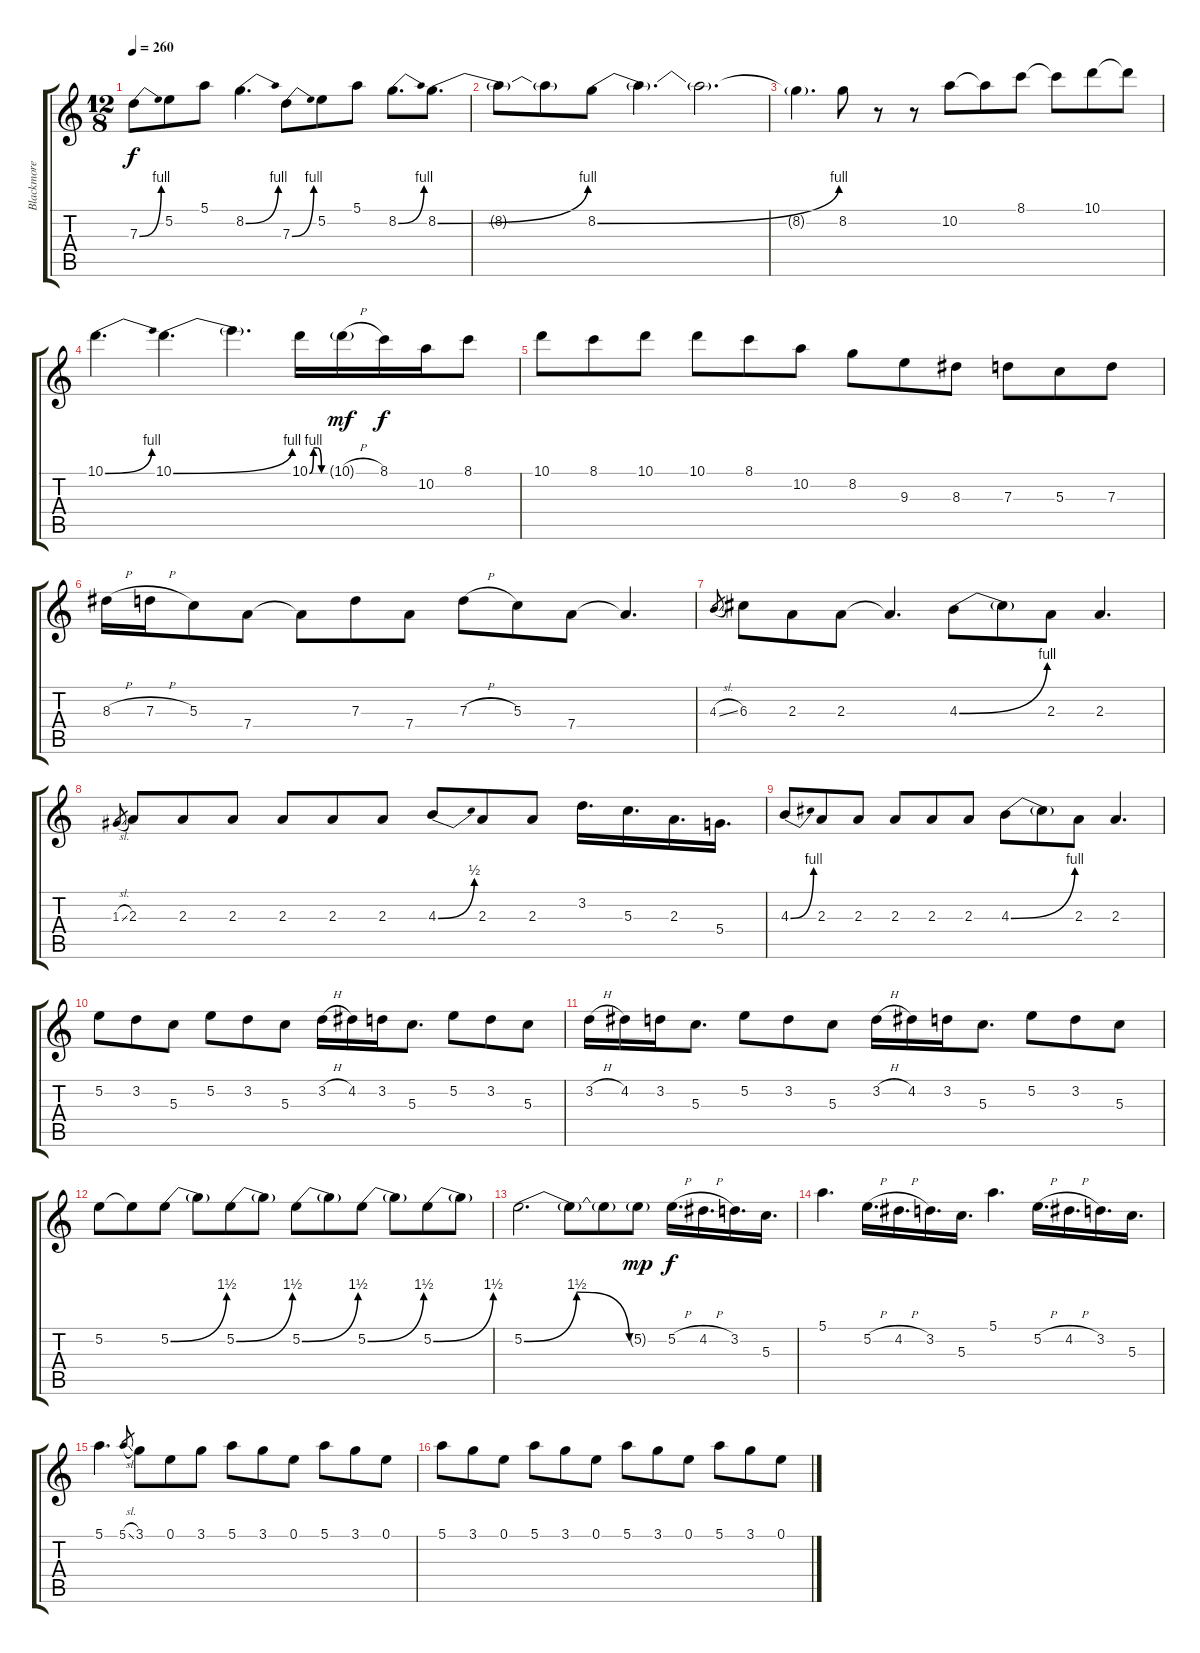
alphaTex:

\track ("Blackmore" "Blackmore") {instrument overdrivenguitar}
\staff {score tabs}
\tuning (E4 B3 G3 D3 A2 E2) {hide}
\ts (12 8)
\tempo 260
\clef g2
\ks c
7.3{be (bend 0 0 60 4)}.8{dy f} 5.2.8 5.1.8 8.2{be (bend 0 0 60 4)}.4{d} 7.3{be (bend 0 0 60 4)}.8 5.2.8 5.1.8 8.2{be (bend 0 0 60 4)}.8{d} 8.2{be (bend 0 0 60 4)}.8{d} |
8.2{t}.8 8.2{t}.8 8.2{be (bend 0 0 60 4)}.8 8.2{t}.4{d} 8.2{t}.2{d} |
8.2{t}.4{d} 8.2.8 r.8 r.8 10.2.8 10.2{t}.8 8.1.8 8.1{t}.8 10.1.8 10.1{t}.8 |
10.1{be (bend 0 0 60 4)}.4{d} 10.1{be (bend 0 0 60 4)}.4{d} 10.1{t}.4{d} 10.1{be (custom 0 0 15 4 30 4 45 0 60 0)}.16 10.1{h g}.16{dy mf} 8.1.16{dy f} 10.2.16 8.1.8 |
10.1.8 8.1.8 10.1.8 10.1.8 8.1.8 10.2.8 8.2.8 9.3.8 8.3.8 7.3.8 5.3.8 7.3.8 |
8.3{h}.16 7.3{h}.16 5.3.8 7.4.8 7.4{t}.8 7.3.8 7.4.8 7.3{h}.8 5.3.8 7.4.8 7.4{t}.4{d} |
4.3{sl}.8{gr} 6.3.8 2.3.8 2.3.8 2.3{t}.4{d} 4.3{be (bend 0 0 60 4)}.8 4.3{t}.8 2.3.8 2.3.4{d} |
1.3{sl}.8{gr} 2.3.8 2.3.8 2.3.8 2.3.8 2.3.8 2.3.8 4.3{be (bend 0 0 60 2)}.8 2.3.8 2.3.8 3.2.16{d} 5.3.16{d} 2.3.16{d} 5.4.16{d} |
4.3{be (bend 0 0 60 4)}.8 2.3.8 2.3.8 2.3.8 2.3.8 2.3.8 4.3{be (bend 0 0 60 4)}.8 4.3{t}.8 2.3.8 2.3.4{d} |
5.2.8 3.2.8 5.3.8 5.2.8 3.2.8 5.3.8 3.2{h}.16 4.2.16 3.2.16 5.3.8{d} 5.2.8 3.2.8 5.3.8 |
3.2{h}.16 4.2.16 3.2.16 5.3.8{d} 5.2.8 3.2.8 5.3.8 3.2{h}.16 4.2.16 3.2.16 5.3.8{d} 5.2.8 3.2.8 5.3.8 |
5.2.8 5.2{t}.8 5.2{be (bend 0 0 60 6)}.8 5.2{t}.8 5.2{be (bend 0 0 60 6)}.8 5.2{t}.8 5.2{be (bend 0 0 60 6)}.8 5.2{t}.8 5.2{be (bend 0 0 60 6)}.8 5.2{t}.8 5.2{be (bend 0 0 60 6)}.8 5.2{t}.8 |
5.2{be (bendrelease 0 0 8 6 45 6 60 0)}.2{d} 5.2{t}.8 5.2{t}.8 5.2{g}.8{dy mp} 5.2{h}.16{d dy f} 4.2{h}.16{d} 3.2.16{d} 5.3.16{d} |
5.1.4{d} 5.2{h}.16{d} 4.2{h}.16{d} 3.2.16{d} 5.3.16{d} 5.1.4{d} 5.2{h}.16{d} 4.2{h}.16{d} 3.2.16{d} 5.3.16{d} |
5.1.4{d} 5.1{sl}.8{gr} 3.1.8 0.1.8 3.1.8 5.1.8 3.1.8 0.1.8 5.1.8 3.1.8 0.1.8 |
5.1.8 3.1.8 0.1.8 5.1.8 3.1.8 0.1.8 5.1.8 3.1.8 0.1.8 5.1.8 3.1.8 0.1.8
